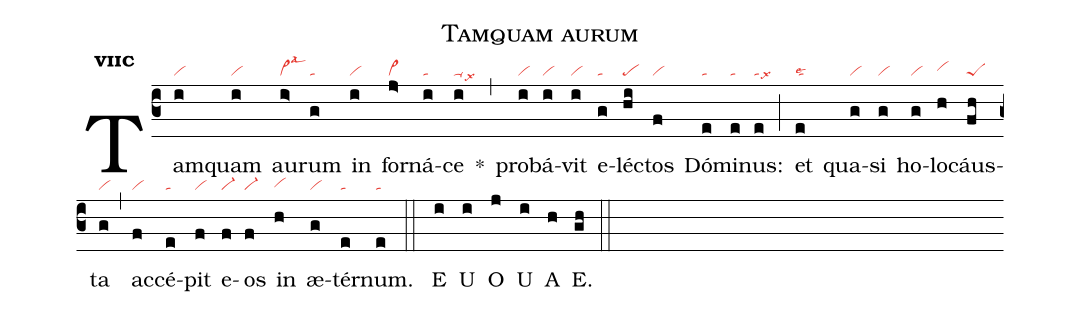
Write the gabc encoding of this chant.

name:Tamquam aurum;
office-part:an;
mode:7c;
nabc-lines:1;
%%
initial-style: 1;
name: Tamquam aurum;
mode: 7;
office-part: Antiphona;
annotation: Ant.;
annotation: vii c;
nabc-lines: 1;
%%
(c3) Tam(i|vi)quam(i|vi) au(i>|vi>lsal3)rum(g|ta) in(i|vi) for(j>|vi>)ná(i|ta)ce(i|ta-lsx9) <sp>*</sp>(,) pro(i|vi)bá(i|vi)vit(i|vi) e(g|ta)léc(hi|pe)tos(f|vi) Dó(e|ta)mi(e|ta)nus:(e|talsx9) (;) et(e|talse2) qua(g|vi)si(g|vi) ho(g|vi)lo(h|vihh)cáus(fh|peS)ta(g|vi) (,) ac(f|vi)cé(e|ta)pit(f|vi) e(f|vi-)os(f|vi-) in(h|vihg) æ(g|vi)tér(e|ta)num.(e|ta) (::)
<eu> E(i) U(i) O(j) U(i) A(h) E.(gh) </eu> (::)
